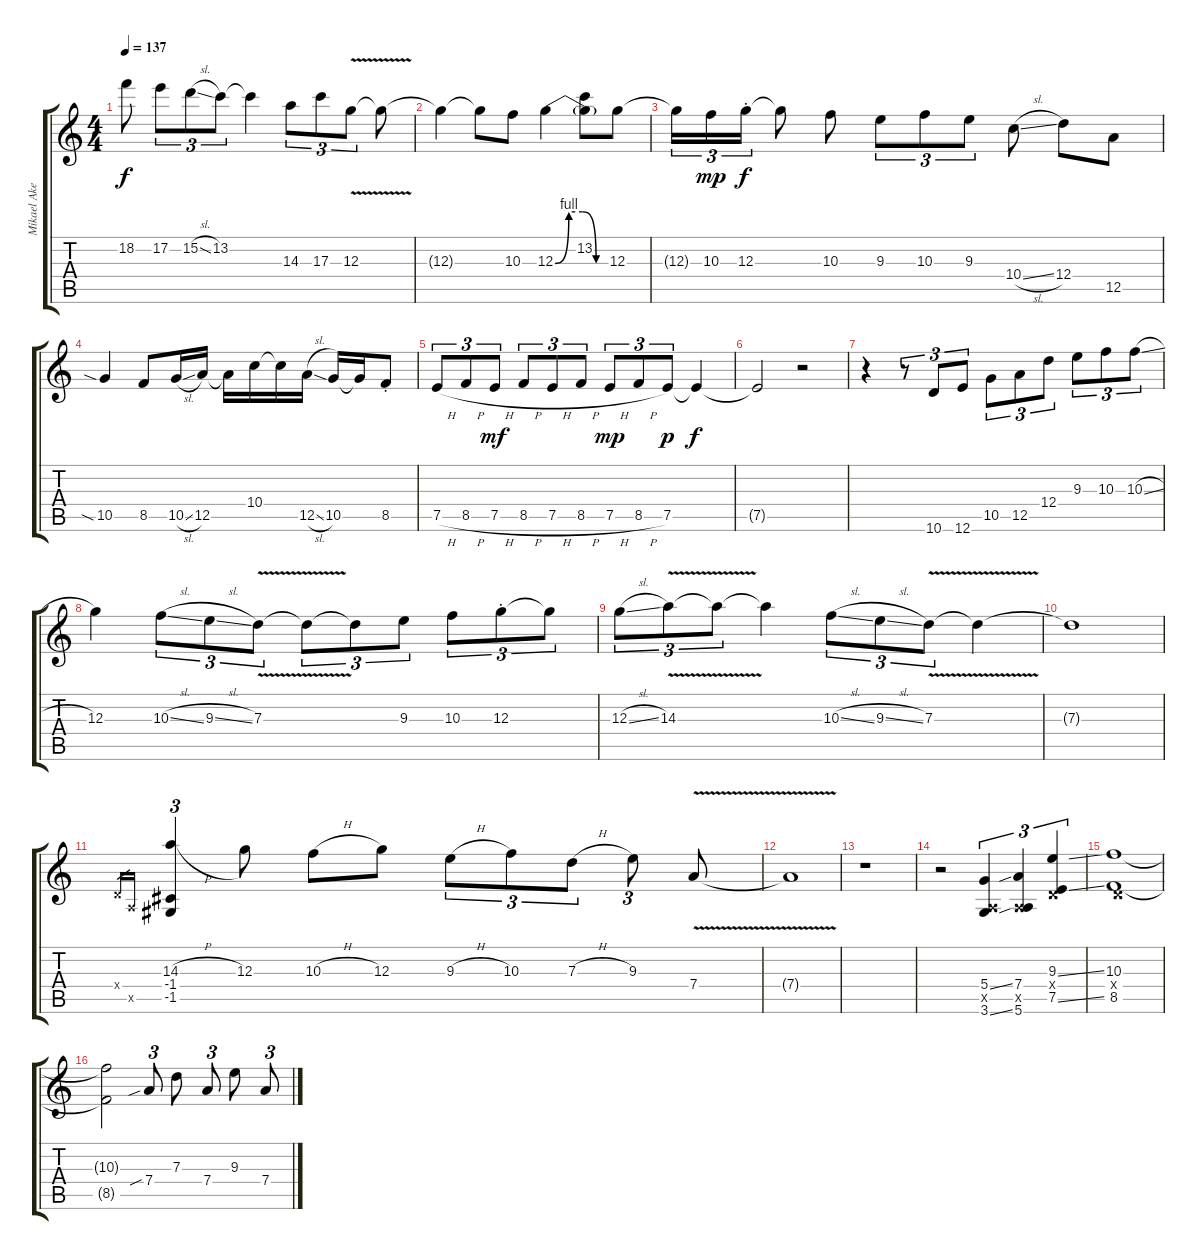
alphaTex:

\track ("Mikael Akerfeldt (Acoustic and Solo)" "Mikael Ake") {instrument acousticguitarsteel}
\staff {score tabs}
\tuning (E4 B3 G3 D3 A2 E2) {hide}
\ts (4 4)
\tempo 137
\clef g2
\ks c
18.2{t}.8{dy f} 17.2.8{tu (3 2)} 15.2{sl}.8{tu (3 2)} 13.2.8{tu (3 2)} 13.2{t}.4 14.3.8{tu (3 2)} 17.3.8{tu (3 2)} 12.3{v}.8{tu (3 2)} 12.3{t}.8 |
12.3{t}.4 12.3{t}.8 10.3.8 12.3{be (custom 0 0 15 4 30 4 45 0 60 0)}.4 (13.2 12.3{t}).8 12.3.8 |
12.3{t}.16{tu (3 2)} 10.3.16{tu (3 2) dy mp} 12.3{st}.16{tu (3 2) dy f} 12.3{t}.8 10.3.8 9.3.8{tu (3 2)} 10.3.8{tu (3 2)} 9.3.8{tu (3 2)} 10.4{sl}.8 12.4.8 12.5.8 |
10.5{sia}.4 8.5.8 10.5{sl}.16 12.5.16 12.5{t}.16 10.4.16 10.4{t}.16 12.5{sl}.16 10.5.16 10.5{t}.16 8.5{st}.8 |
7.5{h}.8{tu (3 2)} 8.5{h}.8{tu (3 2)} 7.5{h}.8{tu (3 2) dy mf} 8.5{h}.8{tu (3 2)} 7.5{h}.8{tu (3 2)} 8.5{h}.8{tu (3 2)} 7.5{h}.8{tu (3 2) dy mp} 8.5{h}.8{tu (3 2)} 7.5.8{tu (3 2) dy p} 7.5{t}.4{dy f} |
7.5{t}.2 r.2 |
r.4 r.8{tu (3 2)} 10.6.8{tu (3 2)} 12.6.8{tu (3 2)} 10.5.8{tu (3 2)} 12.5.8{tu (3 2)} 12.4.8{tu (3 2)} 9.3.8{tu (3 2)} 10.3.8{tu (3 2)} 10.3{sl}.8{tu (3 2)} |
12.3.4 10.3{sl}.8{tu (3 2)} 9.3{sl}.8{tu (3 2)} 7.3{v}.8{tu (3 2)} 7.3{t}.8{tu (3 2)} 7.3{t}.8{tu (3 2)} 9.3.8{tu (3 2)} 10.3.8{tu (3 2)} 12.3{st}.8{tu (3 2)} 12.3{t}.8{tu (3 2)} |
12.3{sl}.8{tu (3 2)} 14.3{v}.8{tu (3 2)} 14.3{t}.8{tu (3 2)} 14.3{t}.4 10.3{sl}.8{tu (3 2)} 9.3{sl}.8{tu (3 2)} 7.3{v}.8{tu (3 2)} 7.3{t}.4 |
7.3{t}.1 |
0.4{x}.16{gr} 0.5{x}.16{gr} (14.3{h} -1.4 -1.5).4{tu (3 2)} 12.3.8 10.3{h}.8 12.3.8 9.3{h}.8{tu (3 2)} 10.3.8{tu (3 2)} 7.3{h}.8{tu (3 2)} 9.3.8{tu (3 2)} 7.4{v}.8 |
7.4{t}.1 |
r.1 |
r.2 (5.4{ss} 0.5{x} 3.6{ss}).4{tu (3 2)} (7.4 0.5{x} 5.6).4{tu (3 2)} (9.3{ss} 0.4{x} 7.5{ss}).4{tu (3 2)} |
(10.3 0.4{x} 8.5).1 |
(10.3{t} 8.5{t}).2 7.4{sib}.8{tu (3 2)} 7.3.8 7.4.8{tu (3 2)} 9.3.8 7.4.8{tu (3 2)}
